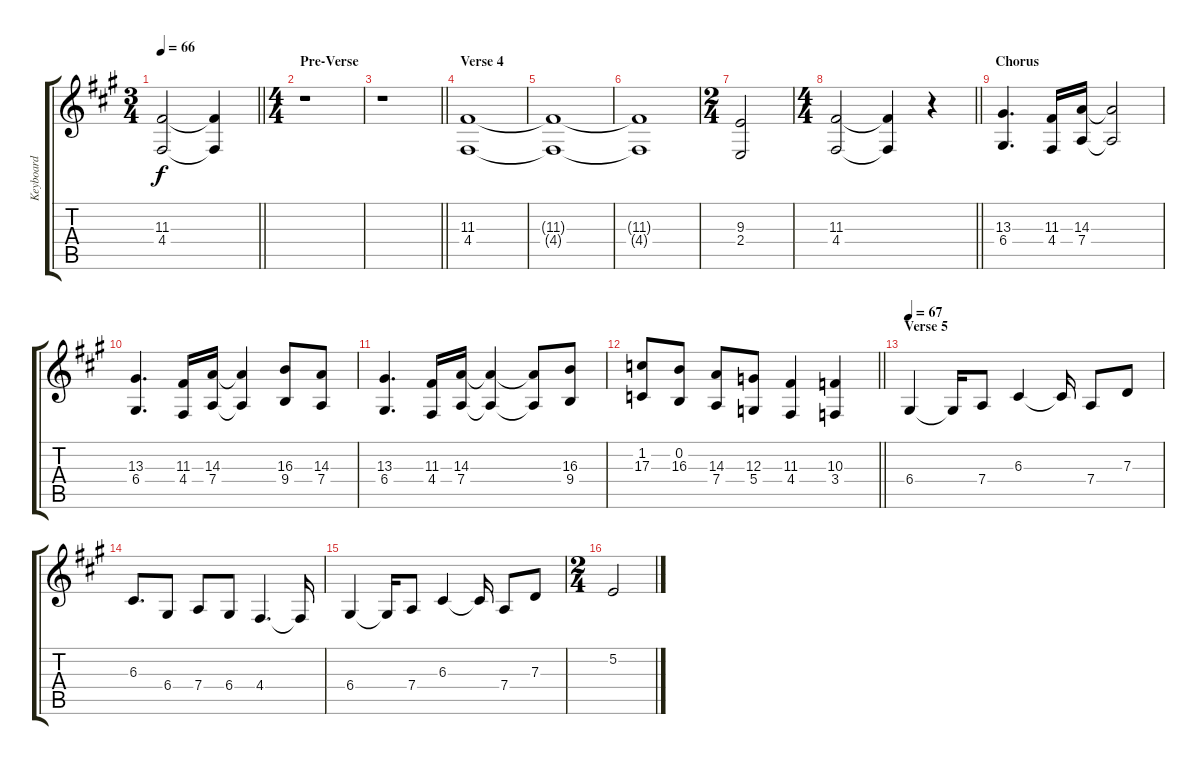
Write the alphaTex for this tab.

\track ("Keyboard" "Keyboard") {instrument stringensemble1}
\staff {score tabs}
\tuning (E4 B3 G3 D3 A2 E2) {hide}
\ts (3 4)
\tempo 66
\clef g2
\barLineRight lightlight
\ks a
(11.3 4.4).2{dy f} (11.3{t} 4.4{t}).4 |
\ts (4 4)
\section ("" "Pre-Verse")
r.1 |
\barLineRight lightlight
r.1 |
\section ("" "Verse 4")
(11.3 4.4).1 |
(11.3{t} 4.4{t}).1 |
(11.3{t} 4.4{t}).1 |
\ts (2 4)
(9.3 2.4).2 |
\ts (4 4)
\barLineRight lightlight
(11.3 4.4).2 (11.3{t} 4.4{t}).4 r.4 |
\section ("" "Chorus")
(13.3 6.4).4{d volume 12} (11.3 4.4).16 (14.3 7.4).16 (14.3{t} 7.4{t}).2 |
(13.3 6.4).4{d} (11.3 4.4).16 (14.3 7.4).16 (14.3{t} 7.4{t}).4 (16.3 9.4).8 (14.3 7.4).8 |
(13.3 6.4).4{d} (11.3 4.4).16 (14.3 7.4).16 (14.3{t} 7.4{t}).4 (14.3{t} 7.4{t}).8 (16.3 9.4).8 |
\barLineRight lightlight
(1.2 17.3).8 (0.2 16.3).8 (14.3 7.4).8 (12.3 5.4).8 (11.3 4.4).4 (10.3 3.4).4 |
\section ("" "Verse 5")
\tempo 67
6.4.4{volume 11} 6.4{t}.16 7.4.8 6.3.4 6.3{t}.16 7.4.8 7.3.8 |
6.3.8{d} 6.4.8 7.4.8 6.4.8 4.4.4{d} 4.4{t}.16 |
6.4.4 6.4{t}.16 7.4.8 6.3.4 6.3{t}.16 7.4.8 7.3.8 |
\ts (2 4)
5.2.2
